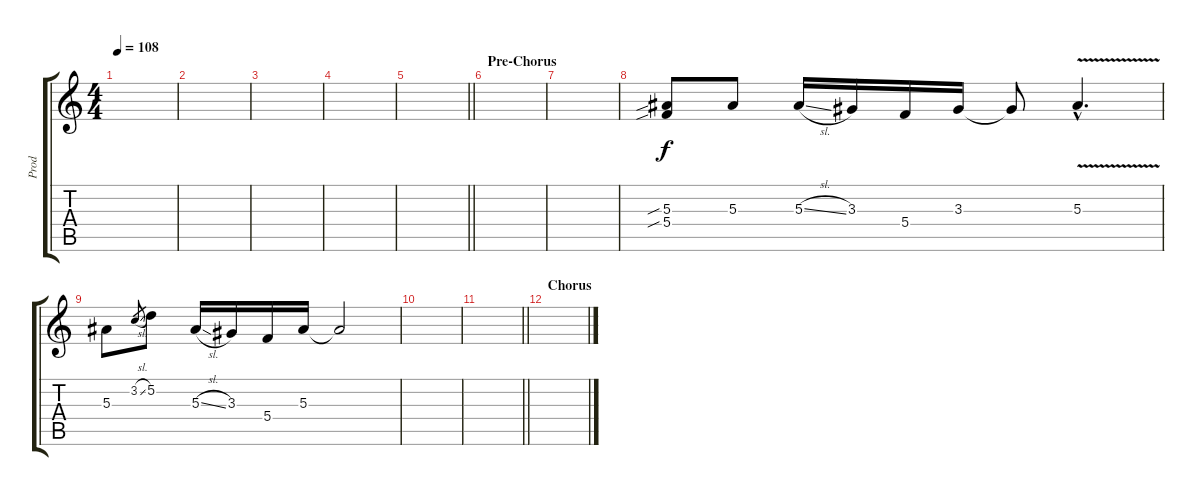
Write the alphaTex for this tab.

\track ("Prod" "Prod") {instrument overdrivenguitar}
\staff {score tabs}
\tuning (D4 A3 F3 C3 G2 D2) {hide}
\ts (4 4)
\tempo 108
\clef g2
\ks c
|
|
|
|
\barLineRight lightlight
|
\section ("" "Pre-Chorus")
|
|
(5.3{sib} 5.4{sib}).8 5.3.8 5.3{sl}.16 3.3.16 5.4.16 3.3.16 3.3{t}.8 5.3{v hac}.4{d} |
5.3.8 3.2{sl}.8{gr} 5.2.8 5.3{sl}.16 3.3.16 5.4.16 5.3.16 5.3{t}.2 |
|
\barLineRight lightlight
|
\section ("" "Chorus")
